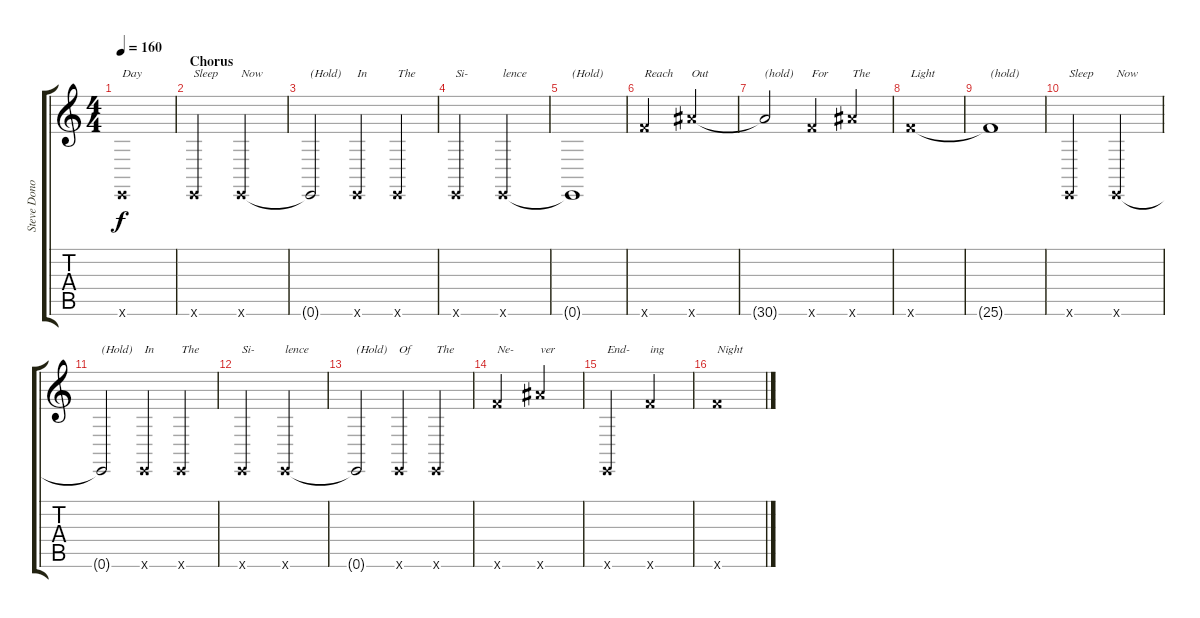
\track ("Steve Donovan" "Steve Dono") {instrument synthvoice}
\staff {score tabs}
\tuning (E4 B3 G3 D3 A2 E2) {hide}
\ts (4 4)
\tempo 160
\clef g2
\ks c
0.6{x}.1{txt "Day" dy f} |
\section ("" "Chorus")
0.6{x}.2{txt "Sleep"} 0.6{x}.2{txt "Now"} |
0.6{t}.2{txt "(Hold)"} 0.6{x}.4{txt "In"} 0.6{x}.4{txt "The"} |
0.6{x}.2{txt "Si-"} 0.6{x}.2{txt "lence"} |
0.6{t}.1{txt "(Hold)"} |
25.6{x}.2{txt "Reach"} 30.6{x}.2{txt "Out"} |
30.6{t}.2{txt "(hold)"} 25.6{x}.4{txt "For"} 30.6{x}.4{txt "The"} |
25.6{x}.1{txt "Light"} |
25.6{t}.1{txt "(hold)"} |
0.6{x}.2{txt "Sleep"} 0.6{x}.2{txt "Now"} |
0.6{t}.2{txt "(Hold)"} 0.6{x}.4{txt "In"} 0.6{x}.4{txt "The"} |
0.6{x}.2{txt "Si-"} 0.6{x}.2{txt "lence"} |
0.6{t}.2{txt "(Hold)"} 0.6{x}.4{txt "Of"} 0.6{x}.4{txt "The"} |
25.6{x}.2{txt "Ne-"} 30.6{x}.2{txt "ver"} |
0.6{x}.2{txt "End-"} 25.6{x}.2{txt "ing"} |
25.6{x}.1{txt "Night"}
